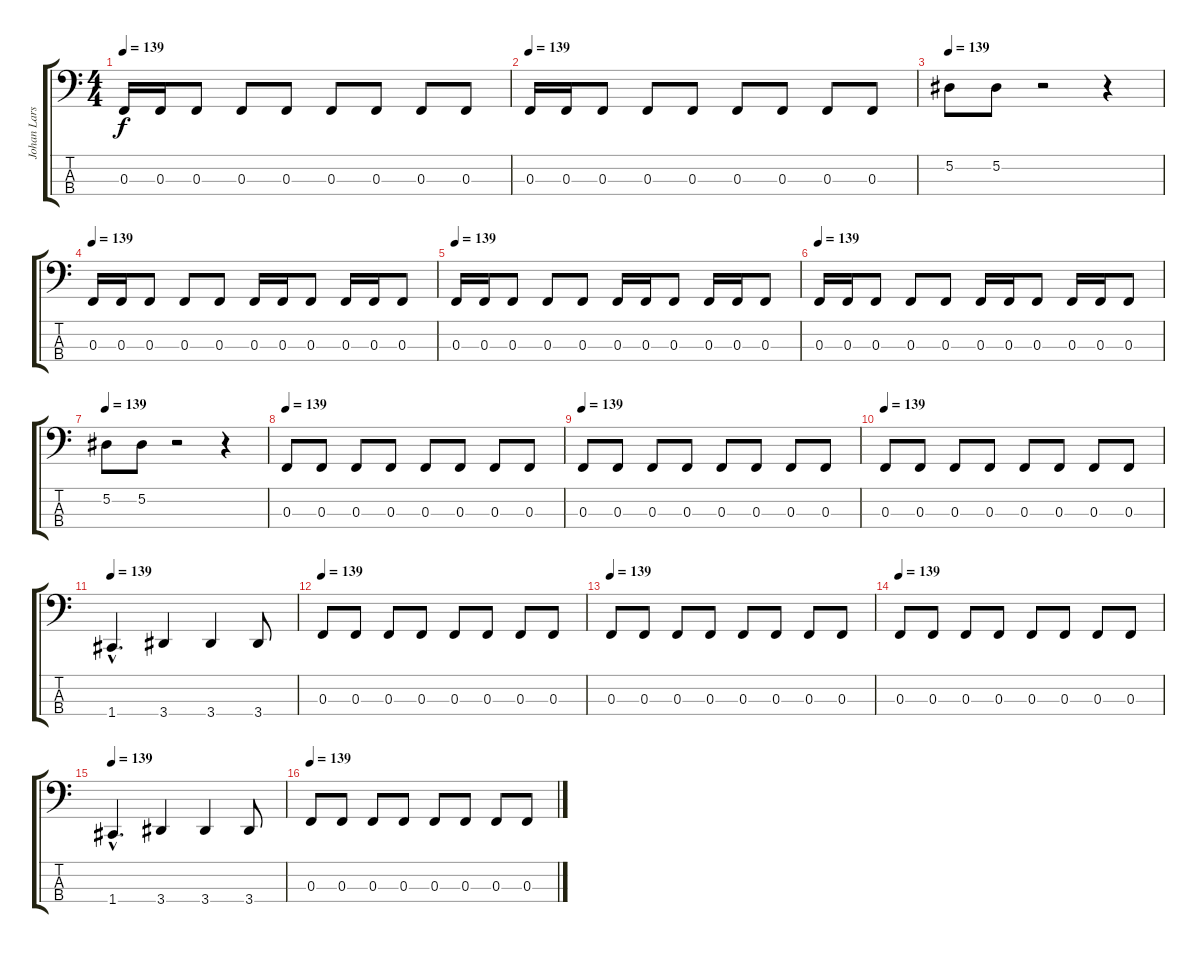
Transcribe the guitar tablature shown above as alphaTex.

\track ("Johan Larsson" "Johan Lars") {instrument electricbassfinger}
\staff {score tabs}
\tuning (Eb2 Bb1 F1 C1) {hide}
\ts (4 4)
\tempo 139
\clef f4
\ks c
0.3.16{dy f} 0.3.16 0.3.8 0.3.8 0.3.8 0.3.8 0.3.8 0.3.8 0.3.8 |
\tempo 139
0.3.16 0.3.16 0.3.8 0.3.8 0.3.8 0.3.8 0.3.8 0.3.8 0.3.8 |
\tempo 139
5.2.8 5.2.8 r.2 r.4 |
\tempo 139
0.3.16 0.3.16 0.3.8 0.3.8 0.3.8 0.3.16 0.3.16 0.3.8 0.3.16 0.3.16 0.3.8 |
\tempo 139
0.3.16 0.3.16 0.3.8 0.3.8 0.3.8 0.3.16 0.3.16 0.3.8 0.3.16 0.3.16 0.3.8 |
\tempo 139
0.3.16 0.3.16 0.3.8 0.3.8 0.3.8 0.3.16 0.3.16 0.3.8 0.3.16 0.3.16 0.3.8 |
\tempo 139
5.2.8 5.2.8 r.2 r.4 |
\tempo 139
0.3.8 0.3.8 0.3.8 0.3.8 0.3.8 0.3.8 0.3.8 0.3.8 |
\tempo 139
0.3.8 0.3.8 0.3.8 0.3.8 0.3.8 0.3.8 0.3.8 0.3.8 |
\tempo 139
0.3.8 0.3.8 0.3.8 0.3.8 0.3.8 0.3.8 0.3.8 0.3.8 |
\tempo 139
1.4{hac}.4{d} 3.4.4 3.4.4 3.4.8 |
\tempo 139
0.3.8 0.3.8 0.3.8 0.3.8 0.3.8 0.3.8 0.3.8 0.3.8 |
\tempo 139
0.3.8 0.3.8 0.3.8 0.3.8 0.3.8 0.3.8 0.3.8 0.3.8 |
\tempo 139
0.3.8 0.3.8 0.3.8 0.3.8 0.3.8 0.3.8 0.3.8 0.3.8 |
\tempo 139
1.4{hac}.4{d} 3.4.4 3.4.4 3.4.8 |
\tempo 139
0.3.8 0.3.8 0.3.8 0.3.8 0.3.8 0.3.8 0.3.8 0.3.8
